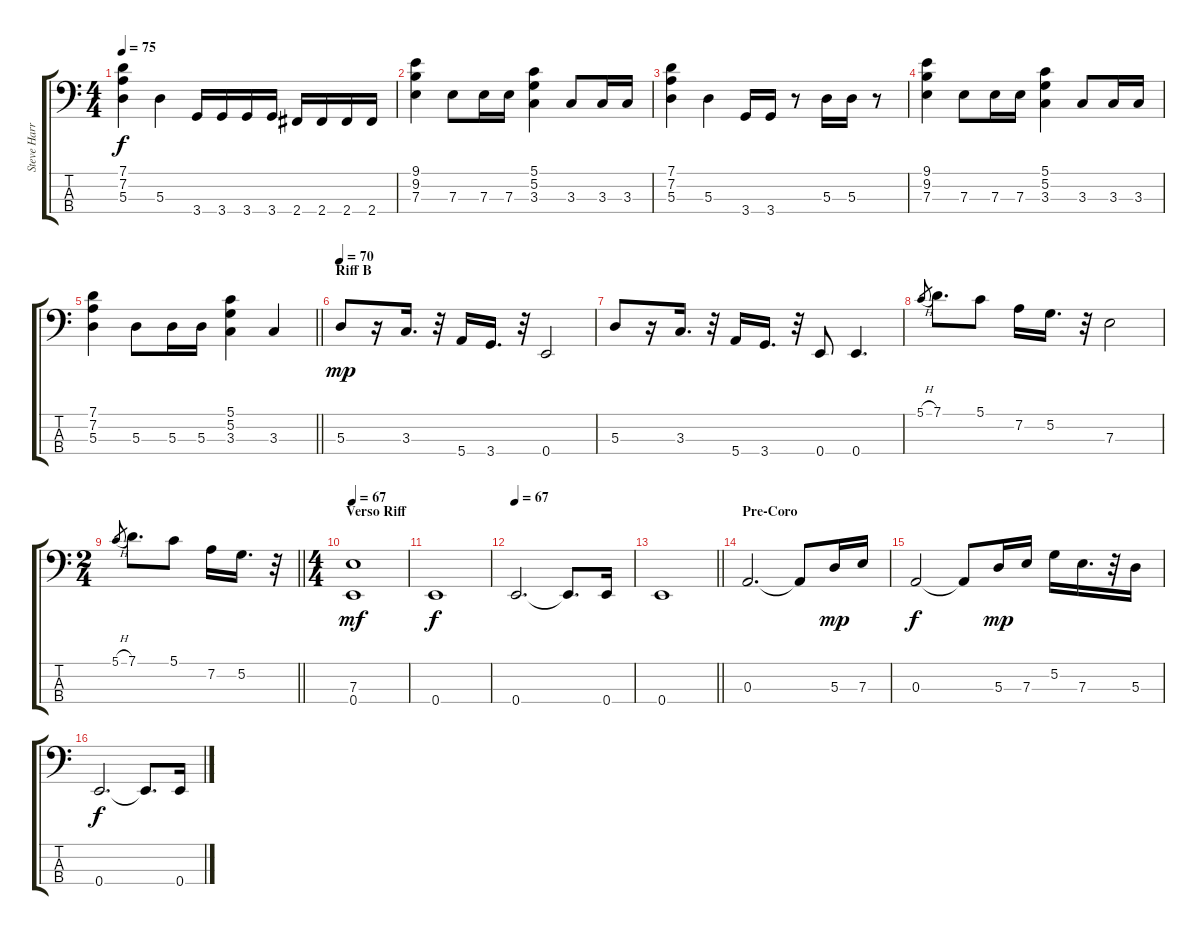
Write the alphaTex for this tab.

\track ("Steve Harris" "Steve Harr") {instrument electricbassfinger}
\staff {score tabs}
\tuning (G2 D2 A1 E1) {hide}
\ts (4 4)
\tempo 75
\clef f4
\ks c
(7.1 7.2 5.3).4{dy f} 5.3.4 3.4.16 3.4.16 3.4.16 3.4.16 2.4.16 2.4.16 2.4.16 2.4.16 |
(9.1 9.2 7.3).4 7.3.8 7.3.16 7.3.16 (5.1 5.2 3.3).4 3.3.8 3.3.16 3.3.16 |
(7.1 7.2 5.3).4 5.3.4 3.4.16 3.4.16 r.8 5.3.16 5.3.16 r.8 |
(9.1 9.2 7.3).4 7.3.8 7.3.16 7.3.16 (5.1 5.2 3.3).4 3.3.8 3.3.16 3.3.16 |
\barLineRight lightlight
(7.1 7.2 5.3).4 5.3.8 5.3.16 5.3.16 (5.1 5.2 3.3).4 3.3.4 |
\section ("" "Riff B")
\tempo 70
5.3.8{dy mp} r.16 3.3.16{d} r.32 5.4.16 3.4.16{d} r.32 0.4.2 |
5.3.8 r.16 3.3.16{d} r.32 5.4.16 3.4.16{d} r.32 0.4.8 0.4.4{d} |
5.1{h}.8{gr} 7.1.8{d} 5.1.8 7.2.16 5.2.16{d} r.32 7.3.2 |
\ts (2 4)
\barLineRight lightlight
5.1{h}.8{gr} 7.1.8{d} 5.1.8 7.2.16 5.2.16{d} r.32 |
\ts (4 4)
\section ("" "Verso Riff")
\tempo 67
(7.3 0.4).1{dy mf} |
0.4.1{dy f} |
\tempo 67
0.4.2{d} 0.4{t}.8{d} 0.4.16 |
\barLineRight lightlight
0.4.1 |
\section ("" "Pre-Coro")
0.3.2{d} 0.3{t}.8 5.3.16{dy mp} 7.3.16 |
0.3.2{dy f} 0.3{t}.8 5.3.16{dy mp} 7.3.16 5.2.16 7.3.16{d} r.32 5.3.16 |
0.4.2{d dy f} 0.4{t}.8{d} 0.4.16
